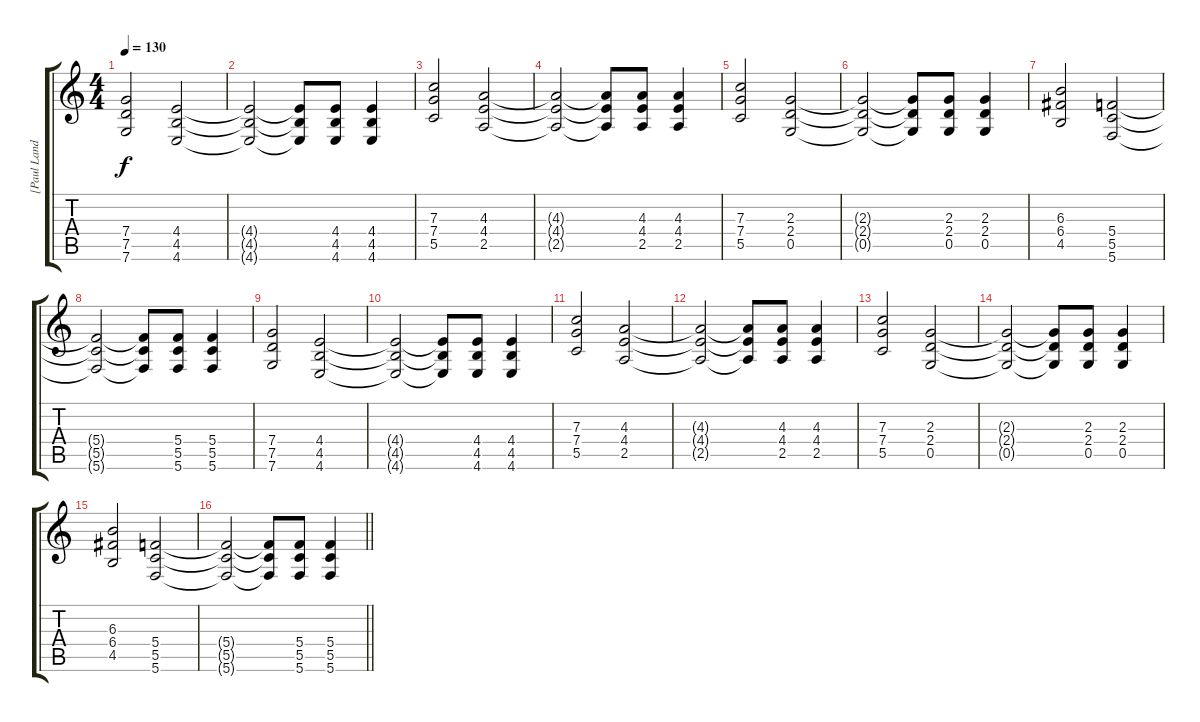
\track ("[Paul Landers]  Guitar 2" "[Paul Land") {instrument distortionguitar}
\staff {score tabs}
\tuning (D4 A3 F3 C3 G2 C2) {hide}
\ts (4 4)
\tempo 130
\clef g2
\ks c
(7.4 7.5 7.6).2{dy f} (4.4 4.5 4.6).2 |
(4.4{t} 4.5{t} 4.6{t}).2 (4.4{t} 4.5{t} 4.6{t}).8 (4.4 4.5 4.6).8 (4.4 4.5 4.6).4 |
(7.3 7.4 5.5).2 (4.3 4.4 2.5).2 |
(4.3{t} 4.4{t} 2.5{t}).2 (4.3{t} 4.4{t} 2.5{t}).8 (4.3 4.4 2.5).8 (4.3 4.4 2.5).4 |
(7.3 7.4 5.5).2 (2.3 2.4 0.5).2 |
(2.3{t} 2.4{t} 0.5{t}).2 (2.3{t} 2.4{t} 0.5{t}).8 (2.3 2.4 0.5).8 (2.3 2.4 0.5).4 |
(6.3 6.4 4.5).2 (5.4 5.5 5.6).2 |
(5.4{t} 5.5{t} 5.6{t}).2 (5.4{t} 5.5{t} 5.6{t}).8 (5.4 5.5 5.6).8 (5.4 5.5 5.6).4 |
(7.4 7.5 7.6).2 (4.4 4.5 4.6).2 |
(4.4{t} 4.5{t} 4.6{t}).2 (4.4{t} 4.5{t} 4.6{t}).8 (4.4 4.5 4.6).8 (4.4 4.5 4.6).4 |
(7.3 7.4 5.5).2 (4.3 4.4 2.5).2 |
(4.3{t} 4.4{t} 2.5{t}).2 (4.3{t} 4.4{t} 2.5{t}).8 (4.3 4.4 2.5).8 (4.3 4.4 2.5).4 |
(7.3 7.4 5.5).2 (2.3 2.4 0.5).2 |
(2.3{t} 2.4{t} 0.5{t}).2 (2.3{t} 2.4{t} 0.5{t}).8 (2.3 2.4 0.5).8 (2.3 2.4 0.5).4 |
(6.3 6.4 4.5).2 (5.4 5.5 5.6).2 |
\barLineRight lightlight
(5.4{t} 5.5{t} 5.6{t}).2 (5.4{t} 5.5{t} 5.6{t}).8 (5.4 5.5 5.6).8 (5.4 5.5 5.6).4
